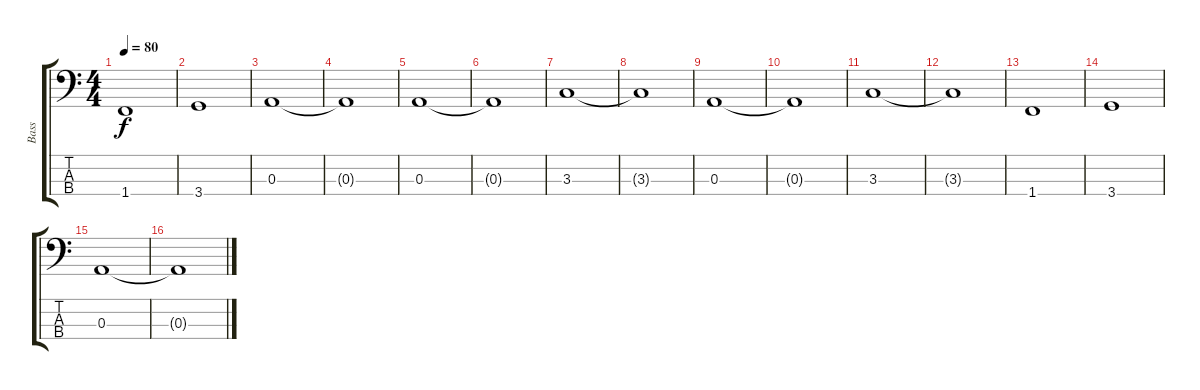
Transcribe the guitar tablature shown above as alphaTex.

\track ("Bass" "Bass") {instrument electricbassfinger}
\staff {score tabs}
\tuning (G2 D2 A1 E1) {hide}
\ts (4 4)
\tempo 80
\clef f4
\ks c
1.4.1{dy f} |
3.4.1 |
0.3.1 |
0.3{t}.1 |
0.3.1 |
0.3{t}.1 |
3.3.1 |
3.3{t}.1 |
0.3.1 |
0.3{t}.1 |
3.3.1 |
3.3{t}.1 |
1.4.1 |
3.4.1 |
0.3.1 |
0.3{t}.1
